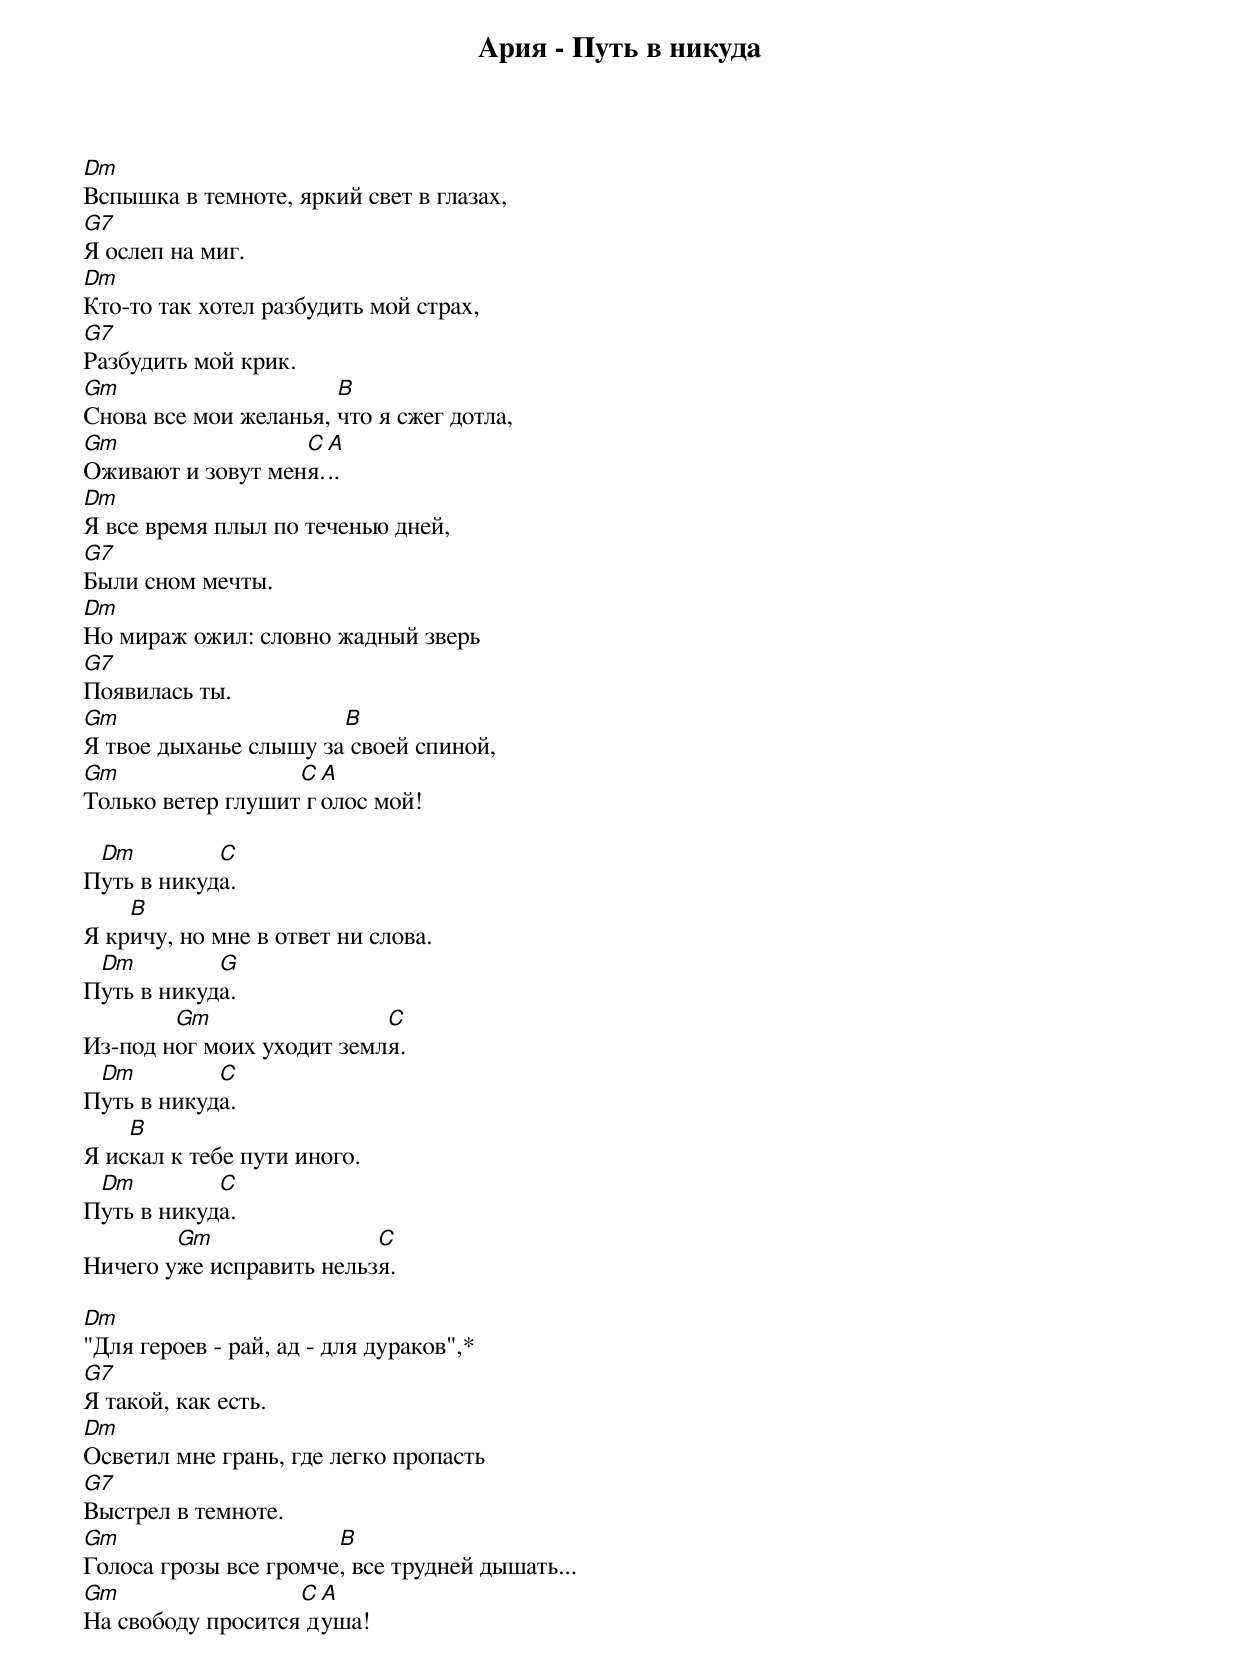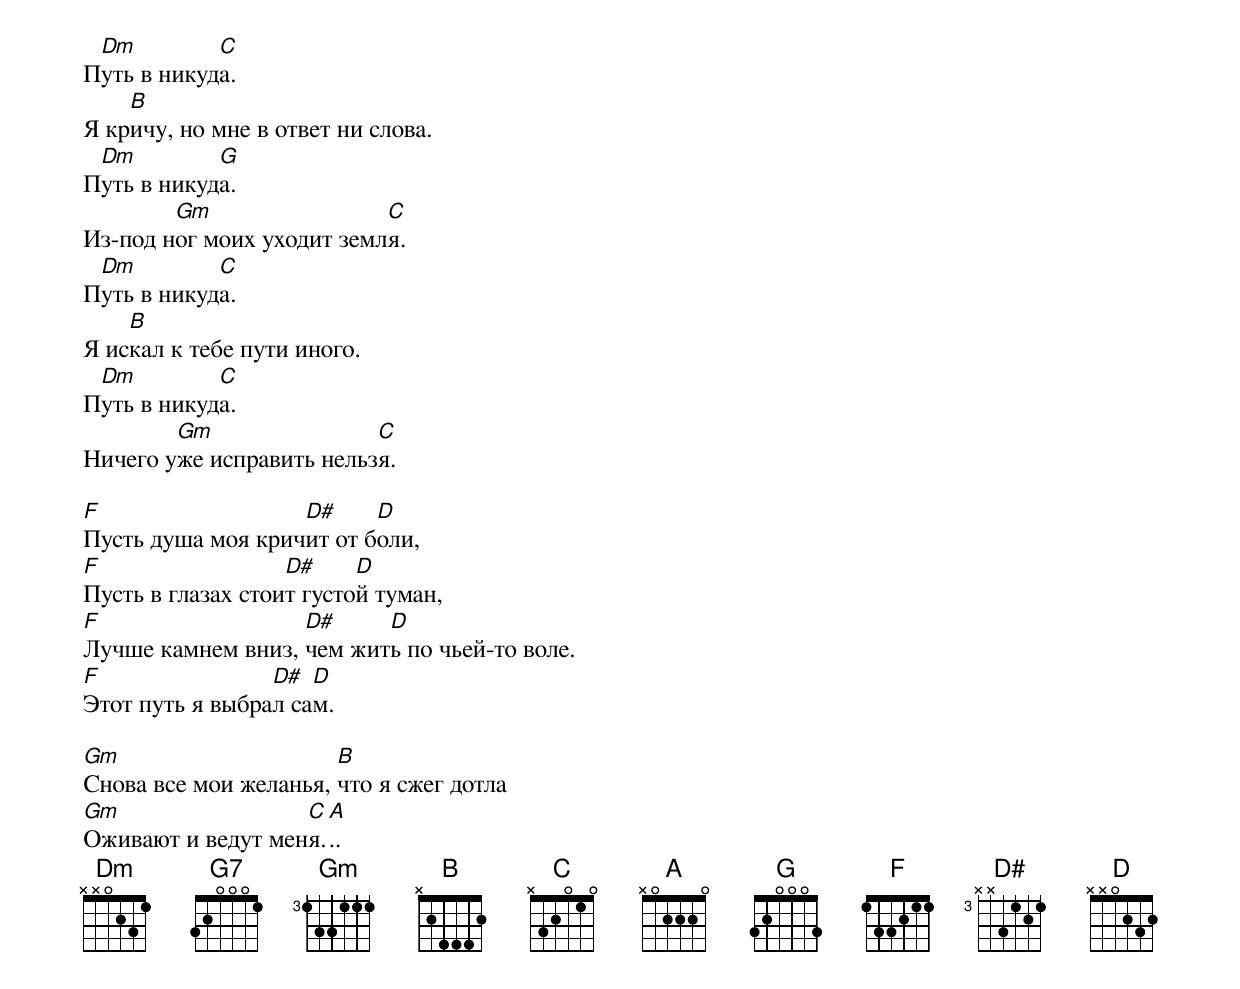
Ария - Путь в никуда

Dm
Вспышка в темноте, яркий свет в глазах,
G7
Я ослеп на миг.
Dm
Кто-то так хотел разбудить мой страх,
G7
Разбудить мой крик.
Gm                     B
Снова все мои желанья, что я сжег дотла,
Gm                 C A
Оживают и зовут меня...
Dm
Я все время плыл по теченью дней,
G7
Были сном мечты.
Dm
Но мираж ожил: словно жадный зверь
G7
Появилась ты.
Gm                     B
Я твое дыханье слышу за своей спиной,
Gm                 C A
Только ветер глушит голос мой!

 Dm         C
Путь в никуда.
    B
Я кричу, но мне в ответ ни слова.
 Dm         G
Путь в никуда.
        Gm                 C
Из-под ног моих уходит земля.
 Dm         C
Путь в никуда.
    B
Я искал к тебе пути иного.
 Dm         C
Путь в никуда.
        Gm                C
Ничего уже исправить нельзя.

Dm
"Для героев - рай, ад - для дураков",*
G7
Я такой, как есть.
Dm
Осветил мне грань, где легко пропасть
G7
Выстрел в темноте.
Gm                     B
Голоса грозы все громче, все трудней дышать...
Gm                 C A
На свободу просится душа!

 Dm         C
Путь в никуда.
    B
Я кричу, но мне в ответ ни слова.
 Dm         G
Путь в никуда.
        Gm                 C
Из-под ног моих уходит земля.
 Dm         C
Путь в никуда.
    B
Я искал к тебе пути иного.
 Dm         C
Путь в никуда.
        Gm                C
Ничего уже исправить нельзя.

F                  D#     D
Пусть душа моя кричит от боли,
F                  D#     D
Пусть в глазах стоит густой туман,
F                  D#     D
Лучше камнем вниз, чем жить по чьей-то воле.
F                D#  D
Этот путь я выбрал сам.

Gm                     B
Снова все мои желанья, что я сжег дотла
Gm                 C A
Оживают и ведут меня...
